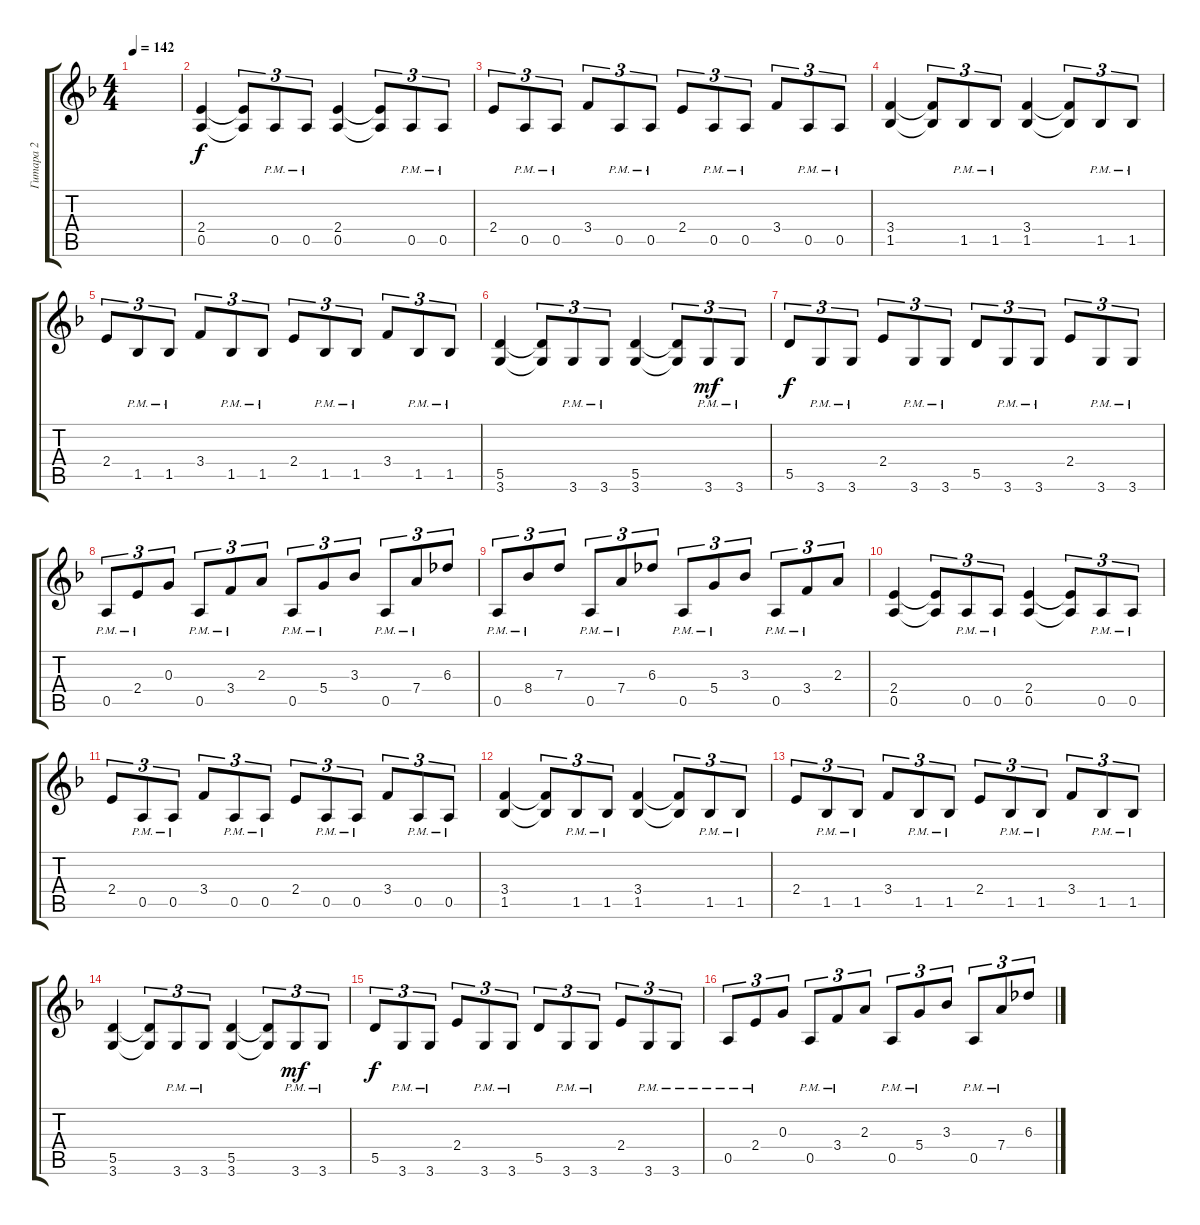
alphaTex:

\track ("Гитара 2" "Гитара 2") {instrument distortionguitar}
\staff {score tabs}
\tuning (E4 B3 G3 D3 A2 E2) {hide}
\ts (4 4)
\tempo 142
\clef g2
\ks dminor
|
(2.4 0.5).4 (2.4{t} 0.5{t}).8{tu (3 2)} 0.5{pm}.8{tu (3 2)} 0.5{pm}.8{tu (3 2)} (2.4 0.5).4 (2.4{t} 0.5{t}).8{tu (3 2)} 0.5{pm}.8{tu (3 2)} 0.5{pm}.8{tu (3 2)} |
2.4.8{tu (3 2)} 0.5{pm}.8{tu (3 2)} 0.5{pm}.8{tu (3 2)} 3.4.8{tu (3 2)} 0.5{pm}.8{tu (3 2)} 0.5{pm}.8{tu (3 2)} 2.4.8{tu (3 2)} 0.5{pm}.8{tu (3 2)} 0.5{pm}.8{tu (3 2)} 3.4.8{tu (3 2)} 0.5{pm}.8{tu (3 2)} 0.5{pm}.8{tu (3 2)} |
(3.4 1.5).4 (3.4{t} 1.5{t}).8{tu (3 2)} 1.5{pm}.8{tu (3 2)} 1.5{pm}.8{tu (3 2)} (3.4 1.5).4 (3.4{t} 1.5{t}).8{tu (3 2)} 1.5{pm}.8{tu (3 2)} 1.5{pm}.8{tu (3 2)} |
2.4.8{tu (3 2)} 1.5{pm}.8{tu (3 2)} 1.5{pm}.8{tu (3 2)} 3.4.8{tu (3 2)} 1.5{pm}.8{tu (3 2)} 1.5{pm}.8{tu (3 2)} 2.4.8{tu (3 2)} 1.5{pm}.8{tu (3 2)} 1.5{pm}.8{tu (3 2)} 3.4.8{tu (3 2)} 1.5{pm}.8{tu (3 2)} 1.5{pm}.8{tu (3 2)} |
(5.5 3.6).4 (5.5{t} 3.6{t}).8{tu (3 2)} 3.6{pm}.8{tu (3 2)} 3.6{pm}.8{tu (3 2)} (5.5 3.6).4 (5.5{t} 3.6{t}).8{tu (3 2)} 3.6{pm}.8{tu (3 2) dy mf} 3.6{pm}.8{tu (3 2)} |
5.5.8{tu (3 2) dy f} 3.6{pm}.8{tu (3 2)} 3.6{pm}.8{tu (3 2)} 2.4.8{tu (3 2)} 3.6{pm}.8{tu (3 2)} 3.6{pm}.8{tu (3 2)} 5.5.8{tu (3 2)} 3.6{pm}.8{tu (3 2)} 3.6{pm}.8{tu (3 2)} 2.4.8{tu (3 2)} 3.6{pm}.8{tu (3 2)} 3.6{pm}.8{tu (3 2)} |
0.5{pm}.8{tu (3 2)} 2.4{pm}.8{tu (3 2)} 0.3.8{tu (3 2)} 0.5{pm}.8{tu (3 2)} 3.4{pm}.8{tu (3 2)} 2.3.8{tu (3 2)} 0.5{pm}.8{tu (3 2)} 5.4{pm}.8{tu (3 2)} 3.3.8{tu (3 2)} 0.5{pm}.8{tu (3 2)} 7.4{pm}.8{tu (3 2)} 6.3.8{tu (3 2)} |
0.5{pm}.8{tu (3 2)} 8.4{pm}.8{tu (3 2)} 7.3.8{tu (3 2)} 0.5{pm}.8{tu (3 2)} 7.4{pm}.8{tu (3 2)} 6.3.8{tu (3 2)} 0.5{pm}.8{tu (3 2)} 5.4{pm}.8{tu (3 2)} 3.3.8{tu (3 2)} 0.5{pm}.8{tu (3 2)} 3.4{pm}.8{tu (3 2)} 2.3.8{tu (3 2)} |
(2.4 0.5).4 (2.4{t} 0.5{t}).8{tu (3 2)} 0.5{pm}.8{tu (3 2)} 0.5{pm}.8{tu (3 2)} (2.4 0.5).4 (2.4{t} 0.5{t}).8{tu (3 2)} 0.5{pm}.8{tu (3 2)} 0.5{pm}.8{tu (3 2)} |
2.4.8{tu (3 2)} 0.5{pm}.8{tu (3 2)} 0.5{pm}.8{tu (3 2)} 3.4.8{tu (3 2)} 0.5{pm}.8{tu (3 2)} 0.5{pm}.8{tu (3 2)} 2.4.8{tu (3 2)} 0.5{pm}.8{tu (3 2)} 0.5{pm}.8{tu (3 2)} 3.4.8{tu (3 2)} 0.5{pm}.8{tu (3 2)} 0.5{pm}.8{tu (3 2)} |
(3.4 1.5).4 (3.4{t} 1.5{t}).8{tu (3 2)} 1.5{pm}.8{tu (3 2)} 1.5{pm}.8{tu (3 2)} (3.4 1.5).4 (3.4{t} 1.5{t}).8{tu (3 2)} 1.5{pm}.8{tu (3 2)} 1.5{pm}.8{tu (3 2)} |
2.4.8{tu (3 2)} 1.5{pm}.8{tu (3 2)} 1.5{pm}.8{tu (3 2)} 3.4.8{tu (3 2)} 1.5{pm}.8{tu (3 2)} 1.5{pm}.8{tu (3 2)} 2.4.8{tu (3 2)} 1.5{pm}.8{tu (3 2)} 1.5{pm}.8{tu (3 2)} 3.4.8{tu (3 2)} 1.5{pm}.8{tu (3 2)} 1.5{pm}.8{tu (3 2)} |
(5.5 3.6).4 (5.5{t} 3.6{t}).8{tu (3 2)} 3.6{pm}.8{tu (3 2)} 3.6{pm}.8{tu (3 2)} (5.5 3.6).4 (5.5{t} 3.6{t}).8{tu (3 2)} 3.6{pm}.8{tu (3 2) dy mf} 3.6{pm}.8{tu (3 2)} |
5.5.8{tu (3 2) dy f} 3.6{pm}.8{tu (3 2)} 3.6{pm}.8{tu (3 2)} 2.4.8{tu (3 2)} 3.6{pm}.8{tu (3 2)} 3.6{pm}.8{tu (3 2)} 5.5.8{tu (3 2)} 3.6{pm}.8{tu (3 2)} 3.6{pm}.8{tu (3 2)} 2.4.8{tu (3 2)} 3.6{pm}.8{tu (3 2)} 3.6{pm}.8{tu (3 2)} |
0.5{pm}.8{tu (3 2)} 2.4{pm}.8{tu (3 2)} 0.3.8{tu (3 2)} 0.5{pm}.8{tu (3 2)} 3.4{pm}.8{tu (3 2)} 2.3.8{tu (3 2)} 0.5{pm}.8{tu (3 2)} 5.4{pm}.8{tu (3 2)} 3.3.8{tu (3 2)} 0.5{pm}.8{tu (3 2)} 7.4{pm}.8{tu (3 2)} 6.3.8{tu (3 2)}
